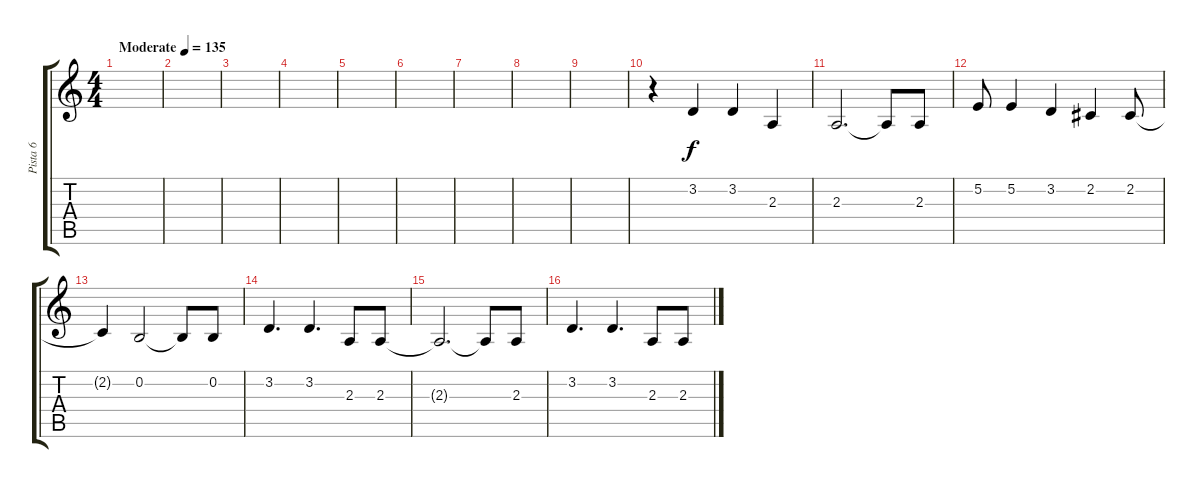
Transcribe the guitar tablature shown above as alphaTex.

\track ("Pista 6" "Pista 6") {instrument electricgrandpiano}
\staff {score tabs}
\tuning (E4 B3 G3 D3 A2 E2) {hide}
\ts (4 4)
\tempo (135 "Moderate")
\clef g2
\ks c
|
|
|
|
|
|
|
|
|
r.4 3.2.4 3.2.4 2.3.4 |
2.3.2{d} 2.3{t}.8 2.3.8 |
5.2.8 5.2.4 3.2.4 2.2.4 2.2.8 |
2.2{t}.4 0.2.2 0.2{t}.8 0.2.8 |
3.2.4{d} 3.2.4{d} 2.3.8 2.3.8 |
2.3{t}.2{d} 2.3{t}.8 2.3.8 |
3.2.4{d} 3.2.4{d} 2.3.8 2.3.8
